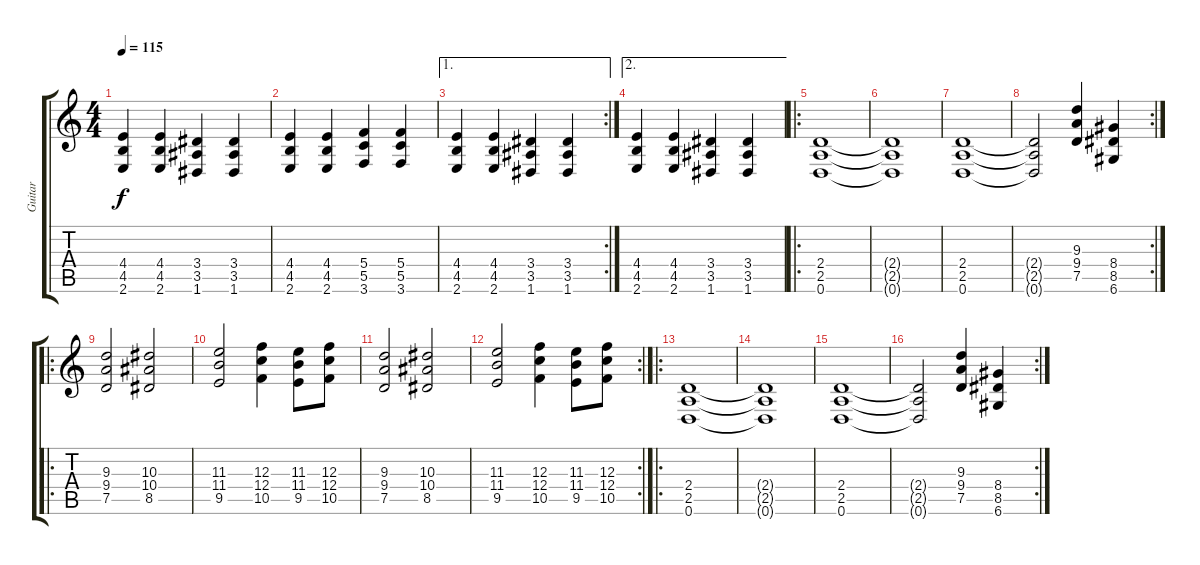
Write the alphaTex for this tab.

\track ("Guitar" "Guitar") {instrument overdrivenguitar}
\staff {score tabs}
\tuning (D4 A3 F3 C3 G2 D2) {hide}
\ts (4 4)
\tempo 115
\clef g2
\ks c
(4.4 4.5 2.6).4{dy f} (4.4 4.5 2.6).4 (3.4 3.5 1.6).4 (3.4 3.5 1.6).4 |
(4.4 4.5 2.6).4 (4.4 4.5 2.6).4 (5.4 5.5 3.6).4 (5.4 5.5 3.6).4 |
\ae 1
\rc 2
(4.4 4.5 2.6).4 (4.4 4.5 2.6).4 (3.4 3.5 1.6).4 (3.4 3.5 1.6).4 |
\ae 2
(4.4 4.5 2.6).4 (4.4 4.5 2.6).4 (3.4 3.5 1.6).4 (3.4 3.5 1.6).4 |
\ro
(2.4 2.5 0.6).1 |
(2.4{t} 2.5{t} 0.6{t}).1 |
(2.4 2.5 0.6).1 |
\rc 2
(2.4{t} 2.5{t} 0.6{t}).2 (9.3 9.4 7.5).4 (8.4 8.5 6.6).4 |
\ro
(9.3 9.4 7.5).2 (10.3 10.4 8.5).2 |
(11.3 11.4 9.5).2 (12.3 12.4 10.5).4 (11.3 11.4 9.5).8 (12.3 12.4 10.5).8 |
(9.3 9.4 7.5).2 (10.3 10.4 8.5).2 |
\rc 2
(11.3 11.4 9.5).2 (12.3 12.4 10.5).4 (11.3 11.4 9.5).8 (12.3 12.4 10.5).8 |
\ro
(2.4 2.5 0.6).1 |
(2.4{t} 2.5{t} 0.6{t}).1 |
(2.4 2.5 0.6).1 |
\rc 2
(2.4{t} 2.5{t} 0.6{t}).2 (9.3 9.4 7.5).4 (8.4 8.5 6.6).4
